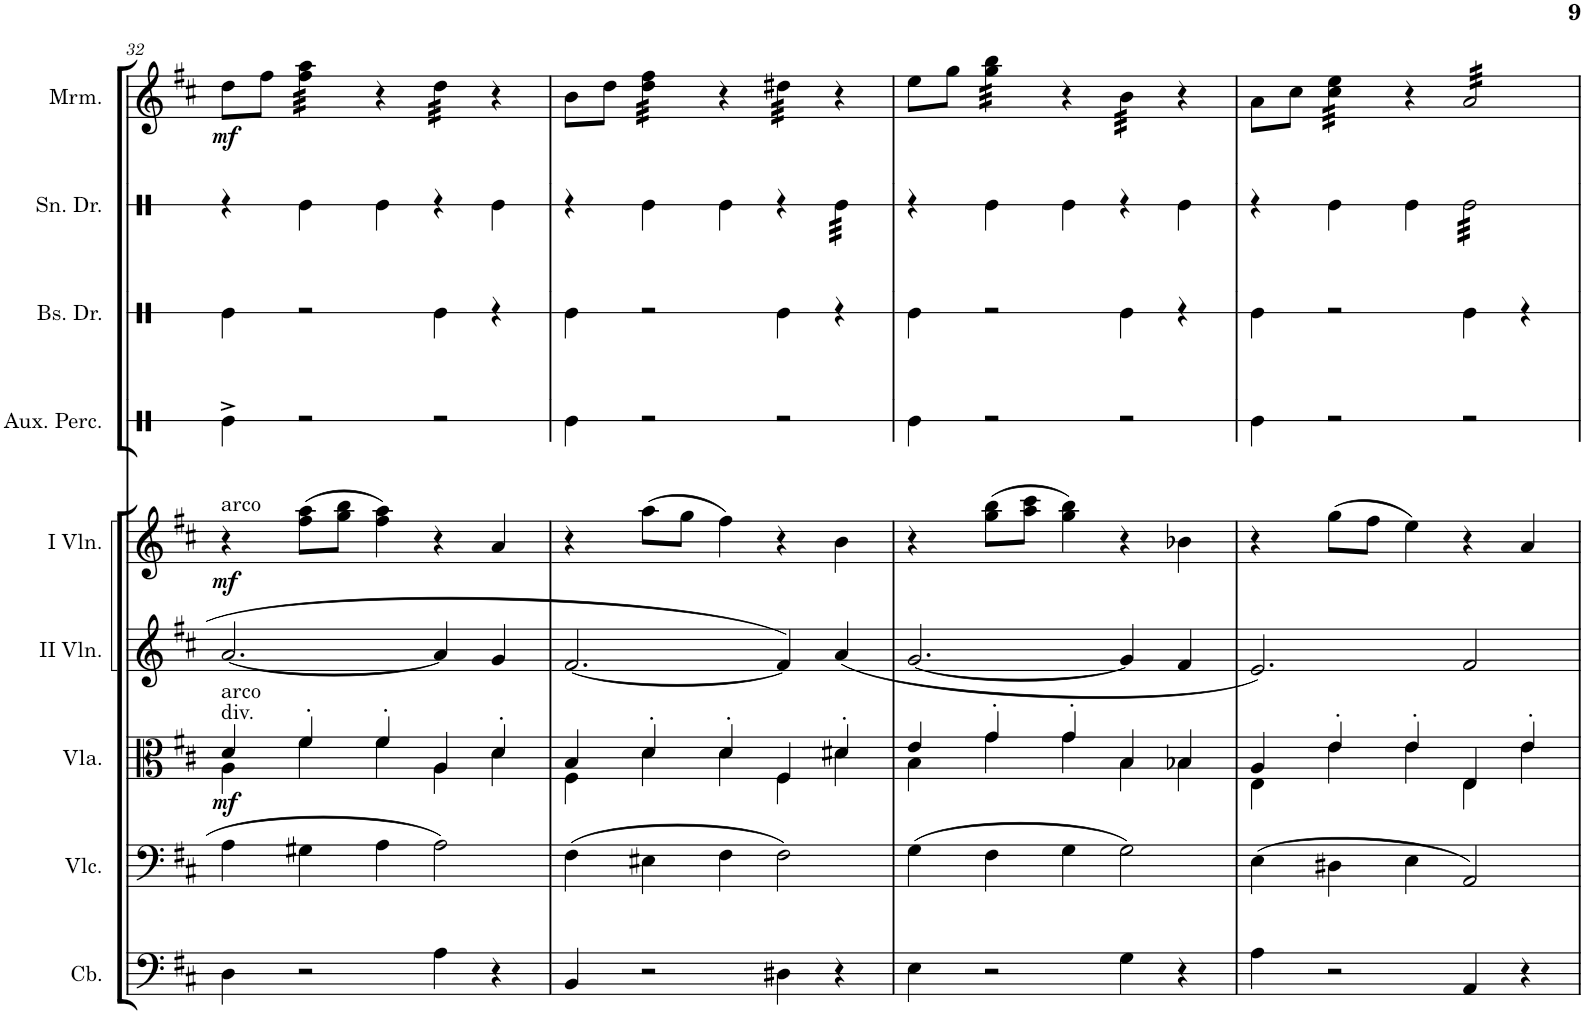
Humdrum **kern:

**kern	**kern	**kern	**dynam	**kern	**kern	**dynam	**kern	**kern	**kern	**kern	**dynam
*part9	*part8	*part7	*part7	*part6	*part5	*part5	*part4	*part3	*part2	*part1	*part1
*staff9	*staff8	*staff7	*staff7	*staff6	*staff5	*staff5	*staff4	*staff3	*staff2	*staff1	*staff1
*I"Contrabasses	*I"Violoncellos	*I"Violas	*	*I"Second Violins	*I"First Violins	*	*I"Auxiliary Percussion (Triangle, Mark Tree)	*I"Bass Drum	*I"Snare Drum	*I"Marimba	*
*I'Cb.	*I'Vlc.	*I'Vla.	*	*	*	*	*I'Aux. Perc.	*I'Bs. Dr.	*I'Sn. Dr.	*I'Mrm.	*
!!LO:PB:g=z
*clefF4	*clefF4	*clefC3	*	*clefG2	*clefG2	*	*clefX	*clefX	*clefX	*clefG2	*
*Trd7c12	*	*	*	*	*	*	*	*	*	*	*
*k[f#c#]	*k[f#c#]	*k[f#c#]	*	*k[f#c#]	*k[f#c#]	*	*k[]	*k[]	*k[]	*k[f#c#]	*
*M5/4	*M5/4	*M5/4	*	*M5/4	*M5/4	*	*M5/4	*M5/4	*M5/4	*M5/4	*
=32	=32	=32	=32	=32	=32	=32	=32	=32	=32	=32	=32
*	*	*^	*	*	*	*	*	*	*	*	*
!	!	!	!	!	!	!LO:TX:a:t=arco	!	!	!	!	!	!
!	!	!LO:TX:a:t=div.	!	!	!	!	!	!	!	!	!	!
!	!	!LO:TX:a:t=arco	!	!	!	!	!	!	!	!	!	!
!	!	!	!	!LO:DY:b	!	!	!LO:DY:b	!	!	!	!	!LO:DY:b
4D\	4A\	4d/	4A\	mf	[2.a/	4r	mf	4Re^\	4Re\	4r	8dd\L	mf
.	.	.	.	.	.	.	.	.	.	.	8ff#\J	.
*	*	*	*	*	*	*	*	*	*	*	*tremolo	*
2r	4G#X\	4f#'/	4f#\	.	.	(8ff#\ 8aa\L	.	2r	2r	4Re\	32ff#\ 32aa\LLL	.
.	.	.	.	.	.	.	.	.	.	.	32ff#\ 32aa\	.
.	.	.	.	.	.	.	.	.	.	.	32ff#\ 32aa\	.
.	.	.	.	.	.	.	.	.	.	.	32ff#\ 32aa\	.
.	.	.	.	.	.	8gg\ 8bb\J	.	.	.	.	32ff#\ 32aa\	.
.	.	.	.	.	.	.	.	.	.	.	32ff#\ 32aa\	.
.	.	.	.	.	.	.	.	.	.	.	32ff#\ 32aa\	.
.	.	.	.	.	.	.	.	.	.	.	32ff#\ 32aa\JJJ	.
.	4A\	4f#'/	4f#\	.	.	4ff#\ 4aa\)	.	.	.	4Re\	4r	.
4A\	2A\	4A/	4A\	.	4a/]	4r	.	2r	4Re\	4r	32dd\LLL	.
.	.	.	.	.	.	.	.	.	.	.	32dd\	.
.	.	.	.	.	.	.	.	.	.	.	32dd\	.
.	.	.	.	.	.	.	.	.	.	.	32dd\	.
.	.	.	.	.	.	.	.	.	.	.	32dd\	.
.	.	.	.	.	.	.	.	.	.	.	32dd\	.
.	.	.	.	.	.	.	.	.	.	.	32dd\	.
.	.	.	.	.	.	.	.	.	.	.	32dd\JJJ	.
*	*	*	*	*	*	*	*	*	*	*	*Xtremolo	*
4r	.	4d'/	4d\	.	4g/	4a/	.	.	4r	4Re\	4r	.
=33	=33	=33	=33	=33	=33	=33	=33	=33	=33	=33	=33	=33
4BB/	(4F#\	4B/	4F#\	.	[2.f#/	4r	.	4Re\	4Re\	4r	8b\L	.
.	.	.	.	.	.	.	.	.	.	.	8dd\J	.
*	*	*	*	*	*	*	*	*	*	*	*tremolo	*
2r	4E#X\	4d'/	4d\	.	.	(8aa\L	.	2r	2r	4Re\	32dd\ 32ff#\LLL	.
.	.	.	.	.	.	.	.	.	.	.	32dd\ 32ff#\	.
.	.	.	.	.	.	.	.	.	.	.	32dd\ 32ff#\	.
.	.	.	.	.	.	.	.	.	.	.	32dd\ 32ff#\	.
.	.	.	.	.	.	8gg\J	.	.	.	.	32dd\ 32ff#\	.
.	.	.	.	.	.	.	.	.	.	.	32dd\ 32ff#\	.
.	.	.	.	.	.	.	.	.	.	.	32dd\ 32ff#\	.
.	.	.	.	.	.	.	.	.	.	.	32dd\ 32ff#\JJJ	.
.	4F#\	4d'/	4d\	.	.	4ff#\)	.	.	.	4Re\	4r	.
4D#X\	2F#\)	4F#/	4F#\	.	4f#/]	4r	.	2r	4Re\	4r	32dd#X\LLL	.
.	.	.	.	.	.	.	.	.	.	.	32dd#X\	.
.	.	.	.	.	.	.	.	.	.	.	32dd#X\	.
.	.	.	.	.	.	.	.	.	.	.	32dd#X\	.
.	.	.	.	.	.	.	.	.	.	.	32dd#X\	.
.	.	.	.	.	.	.	.	.	.	.	32dd#X\	.
.	.	.	.	.	.	.	.	.	.	.	32dd#X\	.
.	.	.	.	.	.	.	.	.	.	.	32dd#X\JJJ	.
*	*	*	*	*	*	*	*	*	*	*	*Xtremolo	*
*	*	*	*	*	*	*	*	*	*	*tremolo	*	*
4r	.	4d#X'/	4d#\	.	(4a/	4b\	.	.	4r	32Re\LLL	4r	.
.	.	.	.	.	.	.	.	.	.	32Re\	.	.
.	.	.	.	.	.	.	.	.	.	32Re\	.	.
.	.	.	.	.	.	.	.	.	.	32Re\	.	.
.	.	.	.	.	.	.	.	.	.	32Re\	.	.
.	.	.	.	.	.	.	.	.	.	32Re\	.	.
.	.	.	.	.	.	.	.	.	.	32Re\	.	.
.	.	.	.	.	.	.	.	.	.	32Re\JJJ	.	.
*	*	*	*	*	*	*	*	*	*	*Xtremolo	*	*
=34	=34	=34	=34	=34	=34	=34	=34	=34	=34	=34	=34	=34
4E\	(4G\	4e/	4B\	.	[2.g/	4r	.	4Re\	4Re\	4r	8ee\L	.
.	.	.	.	.	.	.	.	.	.	.	8gg\J	.
*	*	*	*	*	*	*	*	*	*	*	*tremolo	*
2r	4F#\	4g'/	4g\	.	.	(8gg\ 8bb\L	.	2r	2r	4Re\	32gg\ 32bb\LLL	.
.	.	.	.	.	.	.	.	.	.	.	32gg\ 32bb\	.
.	.	.	.	.	.	.	.	.	.	.	32gg\ 32bb\	.
.	.	.	.	.	.	.	.	.	.	.	32gg\ 32bb\	.
.	.	.	.	.	.	8aa\ 8ccc#\J	.	.	.	.	32gg\ 32bb\	.
.	.	.	.	.	.	.	.	.	.	.	32gg\ 32bb\	.
.	.	.	.	.	.	.	.	.	.	.	32gg\ 32bb\	.
.	.	.	.	.	.	.	.	.	.	.	32gg\ 32bb\JJJ	.
.	4G\	4g'/	4g\	.	.	4gg\ 4bb\)	.	.	.	4Re\	4r	.
4G\	2G\)	4B/	4B\	.	4g/]	4r	.	2r	4Re\	4r	32b\LLL	.
.	.	.	.	.	.	.	.	.	.	.	32b\	.
.	.	.	.	.	.	.	.	.	.	.	32b\	.
.	.	.	.	.	.	.	.	.	.	.	32b\	.
.	.	.	.	.	.	.	.	.	.	.	32b\	.
.	.	.	.	.	.	.	.	.	.	.	32b\	.
.	.	.	.	.	.	.	.	.	.	.	32b\	.
.	.	.	.	.	.	.	.	.	.	.	32b\JJJ	.
*	*	*	*	*	*	*	*	*	*	*	*Xtremolo	*
4r	.	4B-X/	4B-\	.	4f#/	4b-X\	.	.	4r	4Re\	4r	.
=35	=35	=35	=35	=35	=35	=35	=35	=35	=35	=35	=35	=35
4A\	(4E\	4A/	4E\	.	2.e/)	4r	.	4Re\	4Re\	4r	8a\L	.
.	.	.	.	.	.	.	.	.	.	.	8cc#\J	.
*	*	*	*	*	*	*	*	*	*	*	*tremolo	*
2r	4D#X\	4e'/	4e\	.	.	(8gg\L	.	2r	2r	4Re\	32cc#\ 32ee\LLL	.
.	.	.	.	.	.	.	.	.	.	.	32cc#\ 32ee\	.
.	.	.	.	.	.	.	.	.	.	.	32cc#\ 32ee\	.
.	.	.	.	.	.	.	.	.	.	.	32cc#\ 32ee\	.
.	.	.	.	.	.	8ff#\J	.	.	.	.	32cc#\ 32ee\	.
.	.	.	.	.	.	.	.	.	.	.	32cc#\ 32ee\	.
.	.	.	.	.	.	.	.	.	.	.	32cc#\ 32ee\	.
.	.	.	.	.	.	.	.	.	.	.	32cc#\ 32ee\JJJ	.
.	4E\	4e'/	4e\	.	.	4ee\)	.	.	.	4Re\	4r	.
*	*	*	*	*	*	*	*	*	*	*tremolo	*	*
4AA/	2AA/)	4E/	4E\	.	2f#/	4r	.	2r	4Re\	32Re\LLL	32a/LLL	.
.	.	.	.	.	.	.	.	.	.	32Re\	32a/	.
.	.	.	.	.	.	.	.	.	.	32Re\	32a/	.
.	.	.	.	.	.	.	.	.	.	32Re\	32a/	.
.	.	.	.	.	.	.	.	.	.	32Re\	32a/	.
.	.	.	.	.	.	.	.	.	.	32Re\	32a/	.
.	.	.	.	.	.	.	.	.	.	32Re\	32a/	.
.	.	.	.	.	.	.	.	.	.	32Re\	32a/	.
4r	.	4e'/	4e\	.	.	4a/	.	.	4r	32Re\	32a/	.
.	.	.	.	.	.	.	.	.	.	32Re\	32a/	.
.	.	.	.	.	.	.	.	.	.	32Re\	32a/	.
.	.	.	.	.	.	.	.	.	.	32Re\	32a/	.
.	.	.	.	.	.	.	.	.	.	32Re\	32a/	.
.	.	.	.	.	.	.	.	.	.	32Re\	32a/	.
.	.	.	.	.	.	.	.	.	.	32Re\	32a/	.
.	.	.	.	.	.	.	.	.	.	32Re\JJJ	32a/JJJ	.
*	*	*	*	*	*	*	*	*	*	*	*Xtremolo	*
*	*	*	*	*	*	*	*	*	*	*Xtremolo	*	*
*	*	*v	*v	*	*	*	*	*	*	*	*	*
=	=	=	=	=	=	=	=	=	=	=	=
*-	*-	*-	*-	*-	*-	*-	*-	*-	*-	*-	*-
